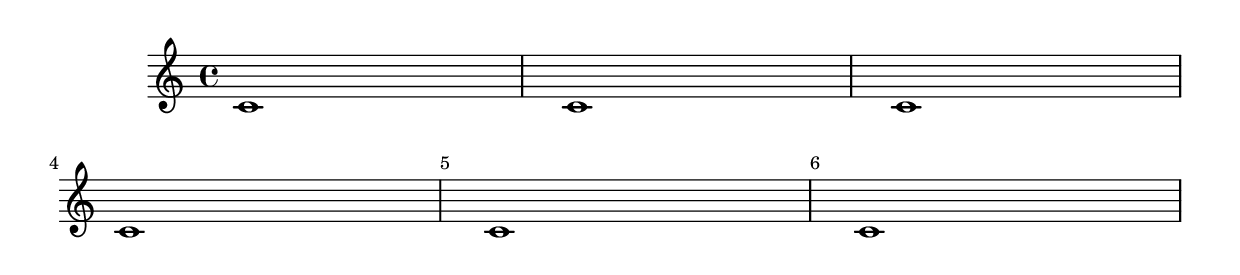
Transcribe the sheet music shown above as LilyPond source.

\score{
  \relative c'{
    c1 c c
    \override Score.BarNumber.break-visibility = #end-of-line-invisible
    \break
    c c c
  }
  \layout{ raggedright = ##t }
}
